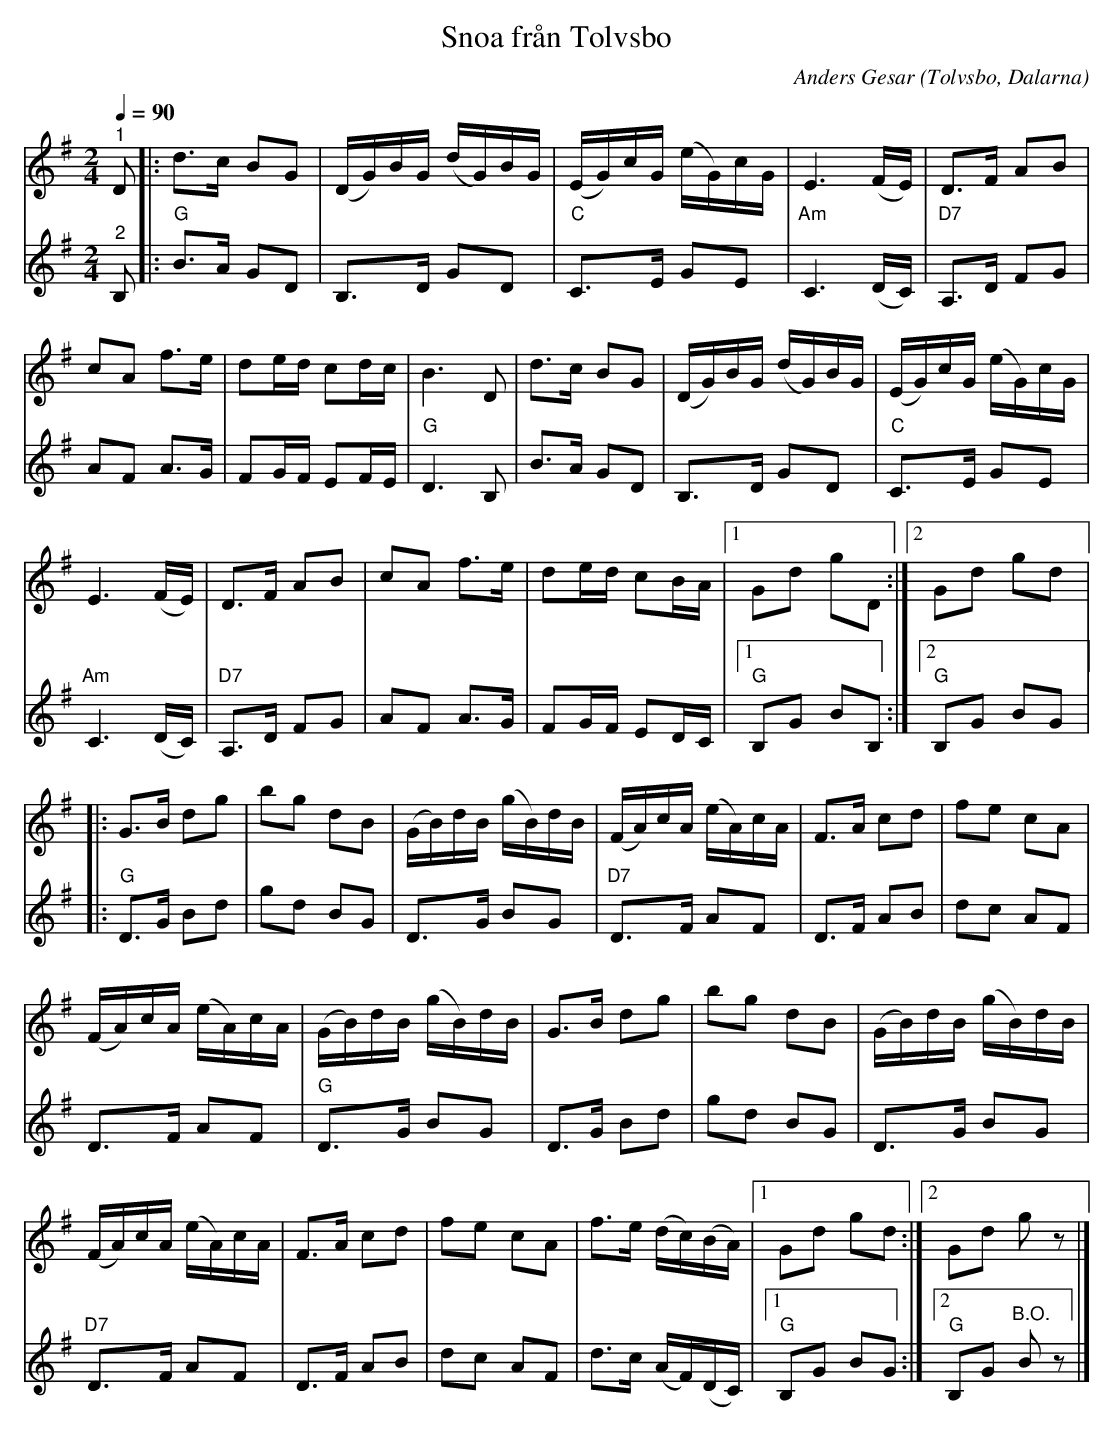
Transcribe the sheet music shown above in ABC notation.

X:1
T:Snoa från Tolvsbo
O:Tolvsbo, Dalarna
C:Anders Gesar
L:1/8
Q:1/4=90
M:2/4
K:G
V:1
"^1" D |: d>c BG | (D/G/)B/G/ (d/G/)B/G/ | (E/G/)c/G/ (e/G/)c/G/ | E3 (F/E/) | D>F AB |
cA f>e | de/d/ cd/c/ | B3 D | d>c BG | (D/G/)B/G/ (d/G/)B/G/ | (E/G/)c/G/ (e/G/)c/G/ |
E3 (F/E/) | D>F AB | cA f>e | de/d/ cB/A/ |1 Gd gD :|2 Gd gd |:
G>B dg | bg dB | (G/B/)d/B/ (g/B/)d/B/ | (F/A/)c/A/ (e/A/)c/A/ | F>A cd | fe cA |
(F/A/)c/A/ (e/A/)c/A/ | (G/B/)d/B/ (g/B/)d/B/ | G>B dg | bg dB | (G/B/)d/B/ (g/B/)d/B/ |
(F/A/)c/A/ (e/A/)c/A/ | F>A cd | fe cA | f>e (d/c/)(B/A/) |1 Gd gd :|2 Gd g z |]
V:2
"^2" B, |: "G" B>A GD | B,>D GD |"C" C>E GE |"Am" C3 (D/C/) |"D7" A,>D FG |
AF A>G | FG/F/ EF/E/ | "G" D3 B, | B>A GD | B,>D GD |"C" C>E GE |"Am" C3 (D/C/) |
"D7" A,>D FG | AF A>G | FG/F/ ED/C/ |1 "G" B,G BB, :|2 "G" B,G BG |:
"G" D>G Bd | gd BG | D>G BG |"D7" D>F AF | D>F AB | dc AF |
D>F AF |"G" D>G BG | D>G Bd | gd BG | D>G BG |"D7" D>F AF |
D>F AB | dc AF | d>c (A/F/)(D/C/) |1 "G" B,G BG :|2"G" B,G "^B.O." B z |]
